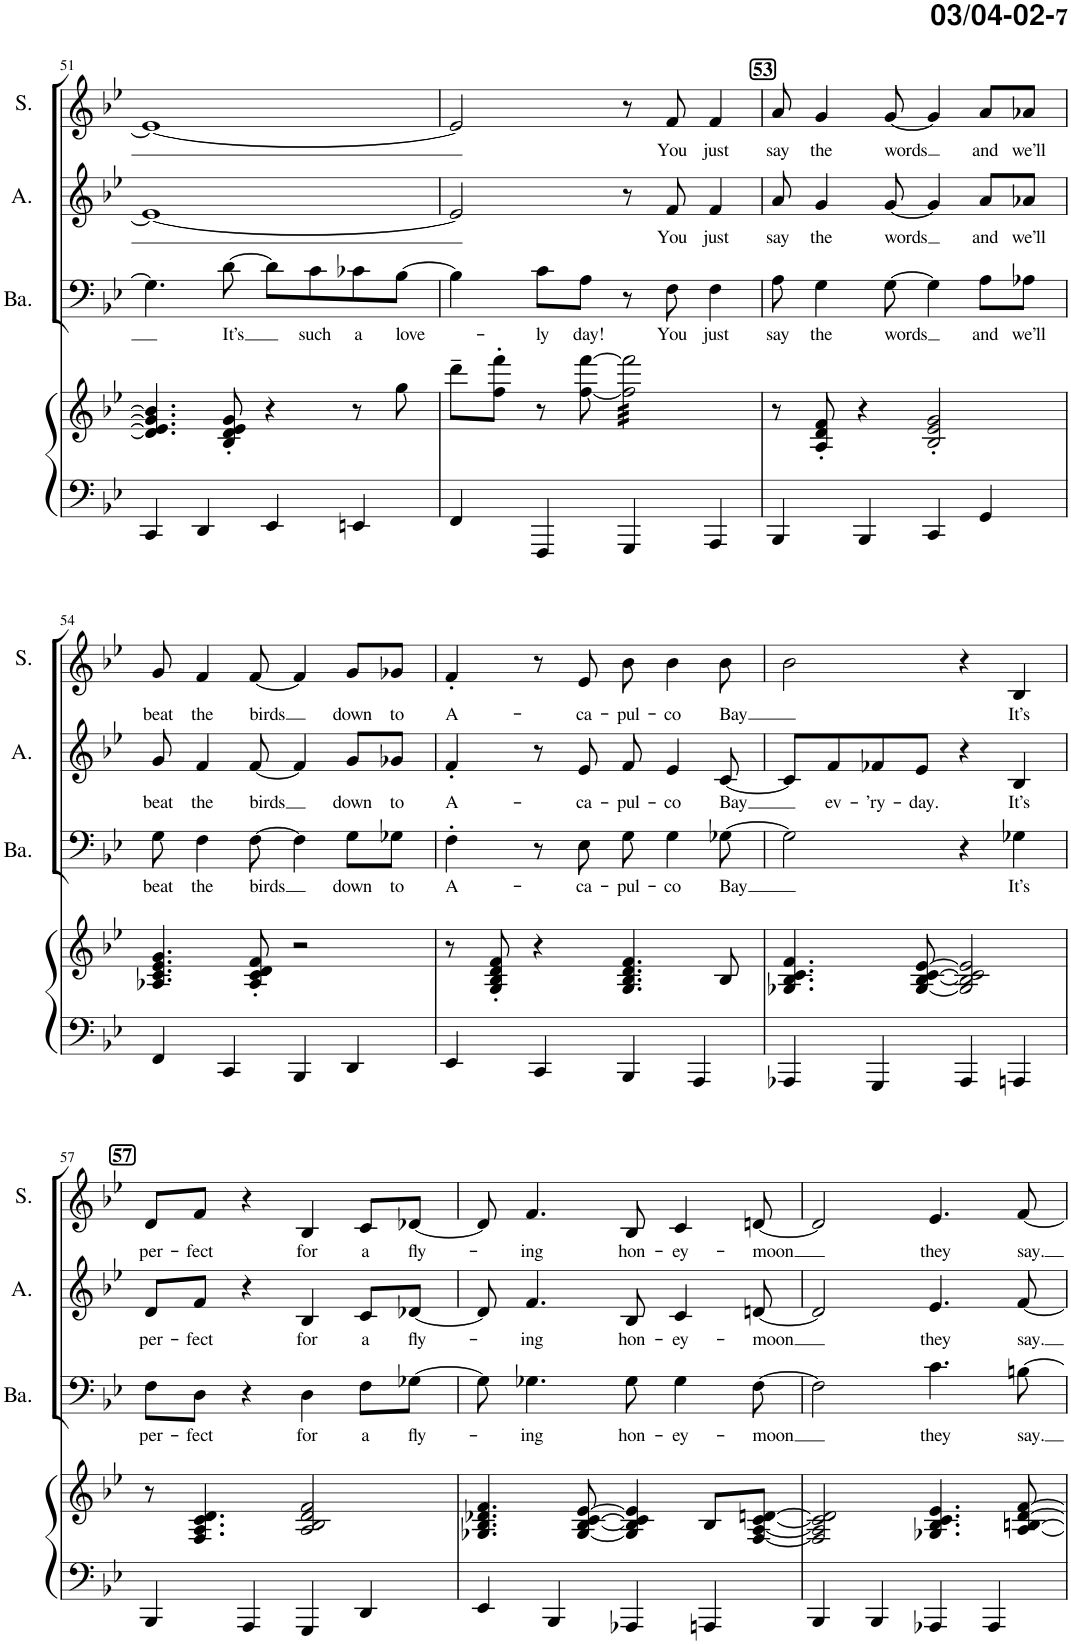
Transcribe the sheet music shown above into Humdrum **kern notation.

**kern	**kern	**kern	**text	**kern	**text	**kern	**text
*part4	*part4	*part3	*part3	*part2	*part2	*part1	*part1
*staff5	*staff4	*staff3	*staff3	*staff2	*staff2	*staff1	*staff1
*I"Piano	*	*I"Bariton	*	*I"Alt	*	*I"Sopraan	*
*I'Pno	*	*I'Ba.	*	*I'A.	*	*I'S.	*
!!LO:PB:g=z
*clefF4	*clefG2	*clefF4	*	*clefG2	*	*clefG2	*
*k[b-e-]	*k[b-e-]	*k[b-e-]	*	*k[b-e-]	*	*k[b-e-]	*
*M4/4	*M4/4	*M4/4	*	*M4/4	*	*M4/4	*
=51	=51	=51	=51	=51	=51	=51	=51
4CC/	4.d/] 4.e-/] 4.g/] 4.b-/]	4.G\]	.	1e-_	.	1e-_	.
4DD/	.	.	.	.	.	.	.
!	!	!	!LO:LY:b	!	!	!	!
.	8B-/' 8d/' 8e-/' 8g/'	[8d\	It’s	.	.	.	.
4EE-/	4r	8d\L]	.	.	.	.	.
!	!	!	!LO:LY:b	!	!	!	!
.	.	8c\	such	.	.	.	.
!	!	!	!LO:LY:b	!	!	!	!
4EEn/	8r	8c-X\	a	.	.	.	.
!	!	!	!LO:LY:b	!	!	!	!
.	8gg\	[8B-\J	love-	.	.	.	.
=52	=52	=52	=52	=52	=52	=52	=52
4FF/	8ddd~\L	4B-\]	.	2e-/]	.	2e-/]	.
.	8ff\' 8fff\'J	.	.	.	.	.	.
!	!	!	!LO:LY:b	!	!	!	!
4FFF/	8r	8c\L	-ly	.	.	.	.
!	!	!	!LO:LY:b	!	!	!	!
.	[8ff\ [8fff\	8A\J	day!	.	.	.	.
*	*tremolo	*	*	*	*	*	*
4GGG/	32ff\] 32fff\]LLL	8r	.	8r	.	8r	.
.	32ff\ 32fff\	.	.	.	.	.	.
.	32ff\ 32fff\	.	.	.	.	.	.
.	32ff\ 32fff\	.	.	.	.	.	.
!	!	!	!LO:LY:b	!	!LO:LY:b	!	!LO:LY:b
.	32ff\ 32fff\	8F\	You	8f/	You	8f/	You
.	32ff\ 32fff\	.	.	.	.	.	.
.	32ff\ 32fff\	.	.	.	.	.	.
.	32ff\ 32fff\	.	.	.	.	.	.
!	!	!	!LO:LY:b	!	!LO:LY:b	!	!LO:LY:b
4AAA/	32ff\ 32fff\	4F\	just	4f/	just	4f/	just
.	32ff\ 32fff\	.	.	.	.	.	.
.	32ff\ 32fff\	.	.	.	.	.	.
.	32ff\ 32fff\	.	.	.	.	.	.
.	32ff\ 32fff\	.	.	.	.	.	.
.	32ff\ 32fff\	.	.	.	.	.	.
.	32ff\ 32fff\	.	.	.	.	.	.
.	32ff\ 32fff\JJJ	.	.	.	.	.	.
*	*Xtremolo	*	*	*	*	*	*
!!LO:REH:place=s1:a:B:cj:fs=11:t=53
=53	=53	=53	=53	=53	=53	=53	=53
!	!	!	!LO:LY:b	!	!LO:LY:b	!	!LO:LY:b
4BBB-/	8r	8A\	say	8a/	say	8a/	say
!	!	!	!LO:LY:b	!	!LO:LY:b	!	!LO:LY:b
.	8A/' 8d/' 8f/'	4G\	the	4g/	the	4g/	the
4BBB-/	4r	.	.	.	.	.	.
!	!	!	!LO:LY:b	!	!LO:LY:b	!	!LO:LY:b
.	.	[8G\	words	[8g/	words	[8g/	words
4CC/	2B-/' 2e-/' 2g/'	4G\]	.	4g/]	.	4g/]	.
!	!	!	!LO:LY:b	!	!LO:LY:b	!	!LO:LY:b
4GG/	.	8A\L	and	8a/L	and	8a/L	and
!	!	!	!LO:LY:b	!	!LO:LY:b	!	!LO:LY:b
.	.	8A-X\J	we’ll	8a-X/J	we’ll	8a-X/J	we’ll
!!LO:LB:g=z
=54	=54	=54	=54	=54	=54	=54	=54
!	!	!	!LO:LY:b	!	!LO:LY:b	!	!LO:LY:b
4FF/	4.A-X/ 4.c/ 4.e-/ 4.g/	8G\	beat	8g/	beat	8g/	beat
!	!	!	!LO:LY:b	!	!LO:LY:b	!	!LO:LY:b
.	.	4F\	the	4f/	the	4f/	the
4CC/	.	.	.	.	.	.	.
!	!	!	!LO:LY:b	!	!LO:LY:b	!	!LO:LY:b
.	8A-/' 8c/' 8d/' 8f/'	[8F\	birds	[8f/	birds	[8f/	birds
4BBB-/	2r	4F\]	.	4f/]	.	4f/]	.
!	!	!	!LO:LY:b	!	!LO:LY:b	!	!LO:LY:b
4DD/	.	8G\L	down	8g/L	down	8g/L	down
!	!	!	!LO:LY:b	!	!LO:LY:b	!	!LO:LY:b
.	.	8G-X\J	to	8g-X/J	to	8g-X/J	to
=55	=55	=55	=55	=55	=55	=55	=55
!	!	!	!LO:LY:b	!	!LO:LY:b	!	!LO:LY:b
4EE-/	8r	4F'\	A-	4f'/	A-	4f'/	A-
.	8G/' 8B-/' 8d/' 8f/'	.	.	.	.	.	.
4CC/	4r	8r	.	8r	.	8r	.
!	!	!	!LO:LY:b	!	!LO:LY:b	!	!LO:LY:b
.	.	8E-\	-ca-	8e-/	-ca-	8e-/	-ca-
!	!	!	!LO:LY:b	!	!LO:LY:b	!	!LO:LY:b
4BBB-/	4.G/ 4.B-/ 4.d/ 4.f/	8G\	-pul-	8f/	-pul-	8b-\	-pul-
!	!	!	!LO:LY:b	!	!LO:LY:b	!	!LO:LY:b
.	.	4G\	-co	4e-/	-co	4b-\	-co
4AAA/	.	.	.	.	.	.	.
!	!	!	!LO:LY:b	!	!LO:LY:b	!	!LO:LY:b
.	8B-/	[8G-X\	Bay	[8c/	Bay	8b-\	Bay
=56	=56	=56	=56	=56	=56	=56	=56
4AAA-X/	4.G-X/ 4.B-/ 4.c/ 4.f/	2G-\]	.	8c/L]	.	2b-\	.
!	!	!	!	!	!LO:LY:b	!	!
.	.	.	.	8f/	ev-	.	.
!	!	!	!	!	!LO:LY:b	!	!
4GGG/	.	.	.	8f-X/	-’ry-	.	.
!	!	!	!	!	!LO:LY:b	!	!
.	[8G-/ [8B-/ [8c/ [8e-/	.	.	8e-/J	-day.	.	.
4AAA-/	2G-/] 2B-/] 2c/] 2e-/]	4r	.	4r	.	4r	.
!	!	!	!LO:LY:b	!	!LO:LY:b	!	!LO:LY:b
4AAAn/	.	4G-X\	It’s	4B-/	It’s	4B-/	It’s
!!LO:LB:g=z
!!LO:REH:place=s1:a:B:cj:fs=11:t=57
=57	=57	=57	=57	=57	=57	=57	=57
!	!	!	!LO:LY:b	!	!LO:LY:b	!	!LO:LY:b
4BBB-/	8r	8F\L	per-	8d/L	per-	8d/L	per-
!	!	!	!LO:LY:b	!	!LO:LY:b	!	!LO:LY:b
.	4.F/ 4.A/ 4.c/ 4.d/	8D\J	-fect	8f/J	-fect	8f/J	-fect
4AAA/	.	4r	.	4r	.	4r	.
!	!	!	!LO:LY:b	!	!LO:LY:b	!	!LO:LY:b
4GGG/	2A/ 2B-/ 2d/ 2f/	4D\	for	4B-/	for	4B-/	for
!	!	!	!LO:LY:b	!	!LO:LY:b	!	!LO:LY:b
4DD/	.	8F\L	a	8c/L	a	8c/L	a
!	!	!	!LO:LY:b	!	!LO:LY:b	!	!LO:LY:b
.	.	[8G-X\J	fly-	[8d-X/J	fly-	[8d-X/J	fly-
=58	=58	=58	=58	=58	=58	=58	=58
4EE-/	4.G-X/ 4.B-/ 4.d-X/ 4.f/	8G-\]	.	8d-/]	.	8d-/]	.
!	!	!	!LO:LY:b	!	!LO:LY:b	!	!LO:LY:b
.	.	4.G-X\	-ing	4.f/	-ing	4.f/	-ing
4BBB-/	.	.	.	.	.	.	.
.	[8G-/ [8B-/ [8c/ [8e-/	.	.	.	.	.	.
!	!	!	!LO:LY:b	!	!LO:LY:b	!	!LO:LY:b
4AAA-X/	4G-/] 4B-/] 4c/] 4e-/]	8G-\	hon-	8B-/	hon-	8B-/	hon-
!	!	!	!LO:LY:b	!	!LO:LY:b	!	!LO:LY:b
.	.	4G-\	-ey-	4c/	-ey-	4c/	-ey-
4AAAn/	8B-/L	.	.	.	.	.	.
!	!	!	!LO:LY:b	!	!LO:LY:b	!	!LO:LY:b
.	[8F/ [8A/ [8c/ [8dn/J	[8F\	-moon	[8dn/	-moon	[8dn/	-moon
=59	=59	=59	=59	=59	=59	=59	=59
4BBB-/	2F/] 2A/] 2c/] 2d/]	2F\]	.	2d/]	.	2d/]	.
4BBB-/	.	.	.	.	.	.	.
!	!	!	!LO:LY:b	!	!LO:LY:b	!	!LO:LY:b
4AAA-X/	4.G-X/ 4.B-/ 4.c/ 4.e-/	4.c\	they	4.e-/	they	4.e-/	they
4AAA-/	.	.	.	.	.	.	.
!	!	!	!LO:LY:b	!	!LO:LY:b	!	!LO:LY:b
.	[8A/ [8Bn/ [8d/ [8f/	[8Bn\	say.	[8f/	say.	[8f/	say.
=	=	=	=	=	=	=	=
*-	*-	*-	*-	*-	*-	*-	*-
